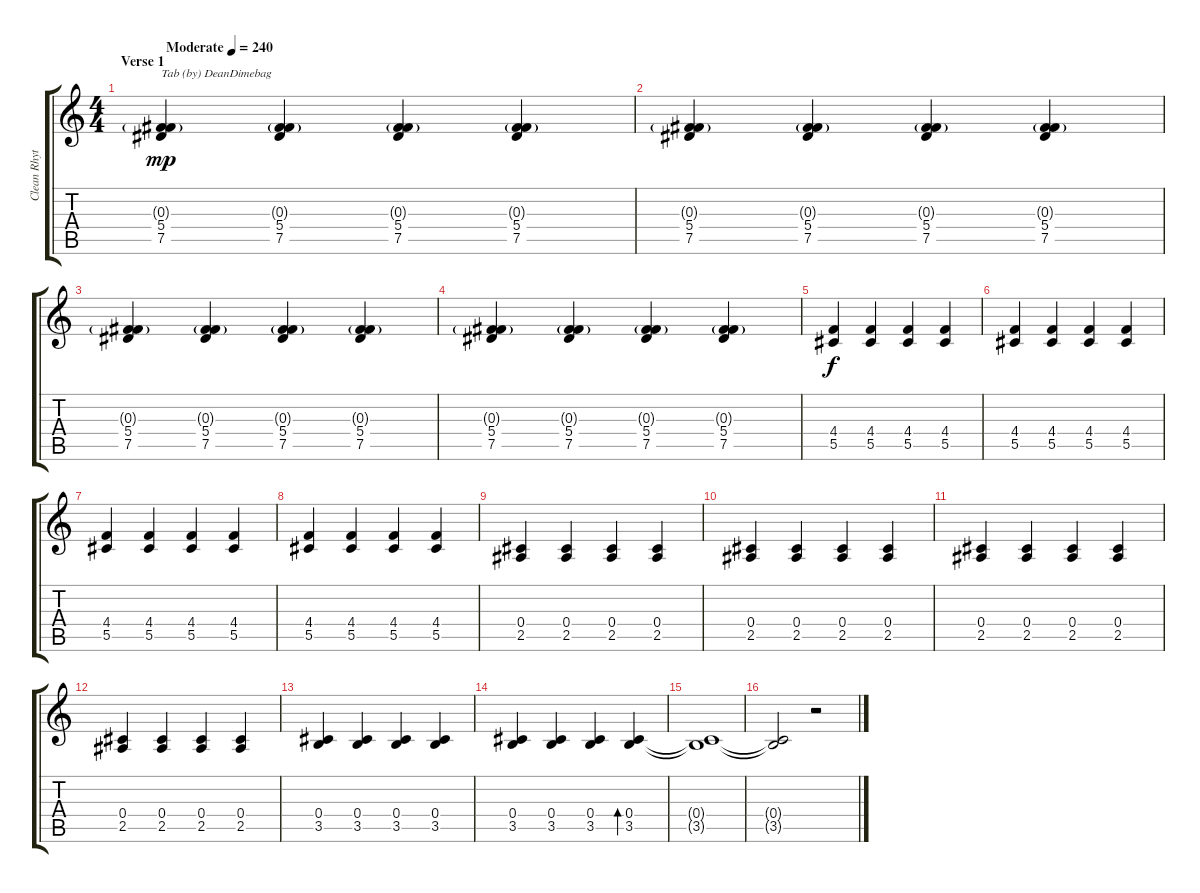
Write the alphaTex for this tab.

\track ("Clean Rhytm Guitar [L]" "Clean Rhyt") {instrument electricguitarclean}
\staff {score tabs}
\tuning (Eb4 Bb3 Gb3 Db3 Ab2 Db2) {hide}
\ts (4 4)
\section ("" "Verse 1")
\tempo (240 "Moderate")
\clef g2
\ks c
(0.3{g} 5.4 7.5).4{txt "Tab (by) DeanDimebag" dy mp instrument electricguitarclean} (0.3{g} 5.4 7.5).4 (0.3{g} 5.4 7.5).4 (0.3{g} 5.4 7.5).4 |
(0.3{g} 5.4 7.5).4 (0.3{g} 5.4 7.5).4 (0.3{g} 5.4 7.5).4 (0.3{g} 5.4 7.5).4 |
(0.3{g} 5.4 7.5).4 (0.3{g} 5.4 7.5).4 (0.3{g} 5.4 7.5).4 (0.3{g} 5.4 7.5).4 |
(0.3{g} 5.4 7.5).4 (0.3{g} 5.4 7.5).4 (0.3{g} 5.4 7.5).4 (0.3{g} 5.4 7.5).4 |
(4.4 5.5).4{dy f} (4.4 5.5).4 (4.4 5.5).4 (4.4 5.5).4 |
(4.4 5.5).4 (4.4 5.5).4 (4.4 5.5).4 (4.4 5.5).4 |
(4.4 5.5).4 (4.4 5.5).4 (4.4 5.5).4 (4.4 5.5).4 |
(4.4 5.5).4 (4.4 5.5).4 (4.4 5.5).4 (4.4 5.5).4 |
(0.4 2.5).4 (0.4 2.5).4 (0.4 2.5).4 (0.4 2.5).4 |
(0.4 2.5).4 (0.4 2.5).4 (0.4 2.5).4 (0.4 2.5).4 |
(0.4 2.5).4 (0.4 2.5).4 (0.4 2.5).4 (0.4 2.5).4 |
(0.4 2.5).4 (0.4 2.5).4 (0.4 2.5).4 (0.4 2.5).4 |
(0.4 3.5).4 (0.4 3.5).4 (0.4 3.5).4 (0.4 3.5).4 |
(0.4 3.5).4 (0.4 3.5).4 (0.4 3.5).4 (0.4 3.5).4{bd 240} |
(0.4{t} 3.5{t}).1 |
(0.4{t} 3.5{t}).2 r.2
